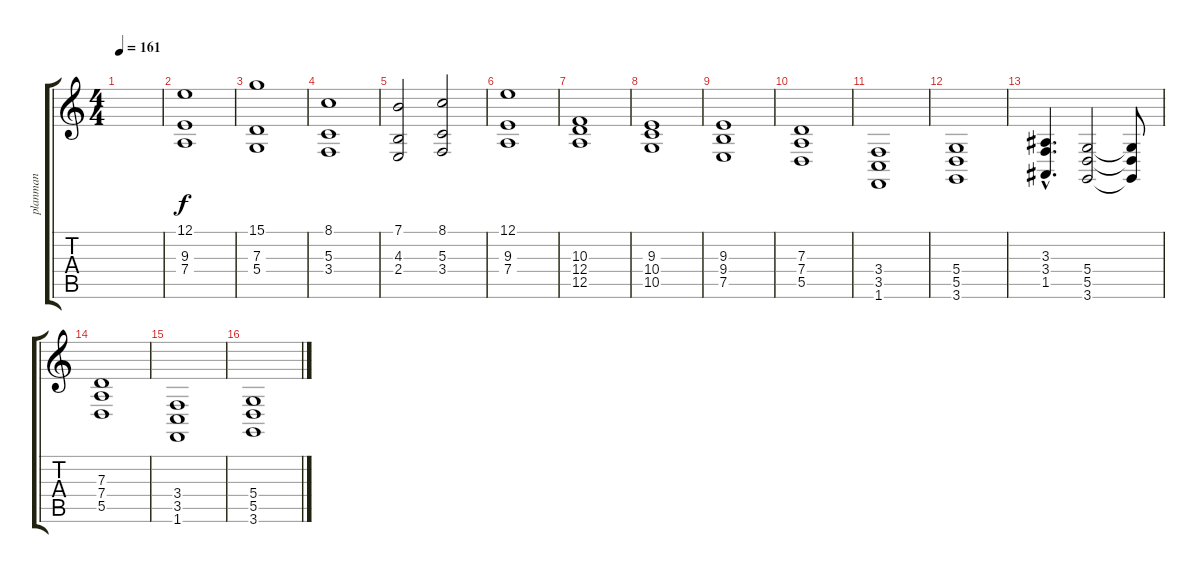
\track ("planman" "planman") {instrument stringensemble1}
\staff {score tabs}
\tuning (E4 B3 G3 D3 A2 E2) {hide}
\ts (4 4)
\tempo 161
\clef g2
\ks c
|
(12.1 9.3 7.4).1 |
(15.1 7.3 5.4).1 |
(8.1 5.3 3.4).1 |
(7.1 4.3 2.4).2 (8.1 5.3 3.4).2 |
(12.1 9.3 7.4).1 |
(10.3 12.4 12.5).1 |
(9.3 10.4 10.5).1 |
(9.3 9.4 7.5).1 |
(7.3 7.4 5.5).1 |
(3.4 3.5 1.6).1 |
(5.4 5.5 3.6).1 |
(3.3{hac} 3.4{hac} 1.5{hac}).4{d} (5.4 5.5 3.6).2 (5.4{t} 5.5{t} 3.6{t}).8 |
(7.3 7.4 5.5).1 |
(3.4 3.5 1.6).1 |
(5.4 5.5 3.6).1
